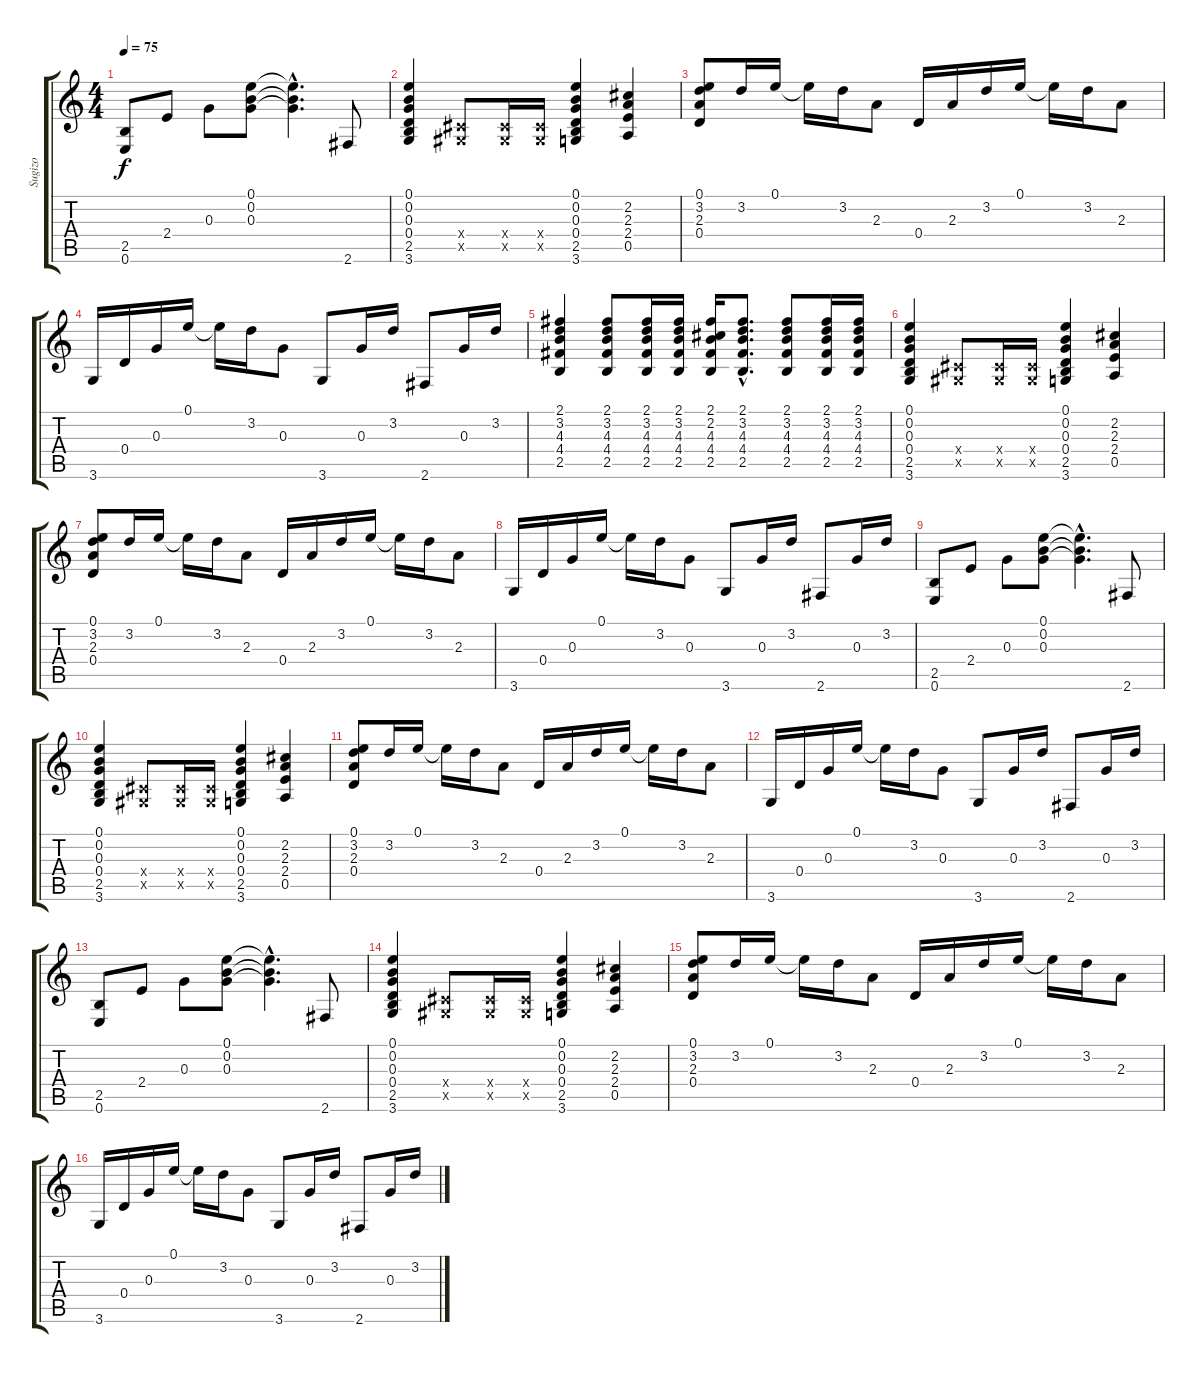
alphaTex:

\track ("Sugizo" "Sugizo") {instrument distortionguitar}
\staff {score tabs}
\tuning (E4 B3 G3 D3 A2 E2) {hide}
\ts (4 4)
\tempo 75
\clef g2
\ks c
(2.5 0.6).8{dy f} 2.4.8 0.3.8 (0.1 0.2 0.3).8 (0.1{hac t} 0.2{hac t} 0.3{hac t}).4{d} 2.6.8 |
(0.1 0.2 0.3 0.4 2.5 3.6).4 (-1.4{x} -1.5{x}).8 (-1.4{x} -1.5{x}).16 (-1.4{x} -1.5{x}).16 (0.1 0.2 0.3 0.4 2.5 3.6).4 (2.2 2.3 2.4 0.5).4 |
(0.1 3.2 2.3 0.4).8 3.2.16 0.1.16 0.1{t}.16 3.2.16 2.3.8 0.4.16 2.3.16 3.2.16 0.1.16 0.1{t}.16 3.2.16 2.3.8 |
3.6.16 0.4.16 0.3.16 0.1.16 0.1{t}.16 3.2.16 0.3.8 3.6.8 0.3.16 3.2.16 2.6.8 0.3.16 3.2.16 |
(2.1 3.2 4.3 4.4 2.5).4 (2.1 3.2 4.3 4.4 2.5).8 (2.1 3.2 4.3 4.4 2.5).16 (2.1 3.2 4.3 4.4 2.5).16 (2.1 2.2 4.3 4.4 2.5).16 (2.1{hac} 3.2{hac} 4.3{hac} 4.4{hac} 2.5{hac}).8{d} (2.1 3.2 4.3 4.4 2.5).8 (2.1 3.2 4.3 4.4 2.5).16 (2.1 3.2 4.3 4.4 2.5).16 |
(0.1 0.2 0.3 0.4 2.5 3.6).4 (-1.4{x} -1.5{x}).8 (-1.4{x} -1.5{x}).16 (-1.4{x} -1.5{x}).16 (0.1 0.2 0.3 0.4 2.5 3.6).4 (2.2 2.3 2.4 0.5).4 |
(0.1 3.2 2.3 0.4).8 3.2.16 0.1.16 0.1{t}.16 3.2.16 2.3.8 0.4.16 2.3.16 3.2.16 0.1.16 0.1{t}.16 3.2.16 2.3.8 |
3.6.16 0.4.16 0.3.16 0.1.16 0.1{t}.16 3.2.16 0.3.8 3.6.8 0.3.16 3.2.16 2.6.8 0.3.16 3.2.16 |
(2.5 0.6).8 2.4.8 0.3.8 (0.1 0.2 0.3).8 (0.1{hac t} 0.2{hac t} 0.3{hac t}).4{d} 2.6.8 |
(0.1 0.2 0.3 0.4 2.5 3.6).4 (-1.4{x} -1.5{x}).8 (-1.4{x} -1.5{x}).16 (-1.4{x} -1.5{x}).16 (0.1 0.2 0.3 0.4 2.5 3.6).4 (2.2 2.3 2.4 0.5).4 |
(0.1 3.2 2.3 0.4).8 3.2.16 0.1.16 0.1{t}.16 3.2.16 2.3.8 0.4.16 2.3.16 3.2.16 0.1.16 0.1{t}.16 3.2.16 2.3.8 |
3.6.16 0.4.16 0.3.16 0.1.16 0.1{t}.16 3.2.16 0.3.8 3.6.8 0.3.16 3.2.16 2.6.8 0.3.16 3.2.16 |
(2.5 0.6).8 2.4.8 0.3.8 (0.1 0.2 0.3).8 (0.1{hac t} 0.2{hac t} 0.3{hac t}).4{d} 2.6.8 |
(0.1 0.2 0.3 0.4 2.5 3.6).4 (-1.4{x} -1.5{x}).8 (-1.4{x} -1.5{x}).16 (-1.4{x} -1.5{x}).16 (0.1 0.2 0.3 0.4 2.5 3.6).4 (2.2 2.3 2.4 0.5).4 |
(0.1 3.2 2.3 0.4).8 3.2.16 0.1.16 0.1{t}.16 3.2.16 2.3.8 0.4.16 2.3.16 3.2.16 0.1.16 0.1{t}.16 3.2.16 2.3.8 |
3.6.16 0.4.16 0.3.16 0.1.16 0.1{t}.16 3.2.16 0.3.8 3.6.8 0.3.16 3.2.16 2.6.8 0.3.16 3.2.16
